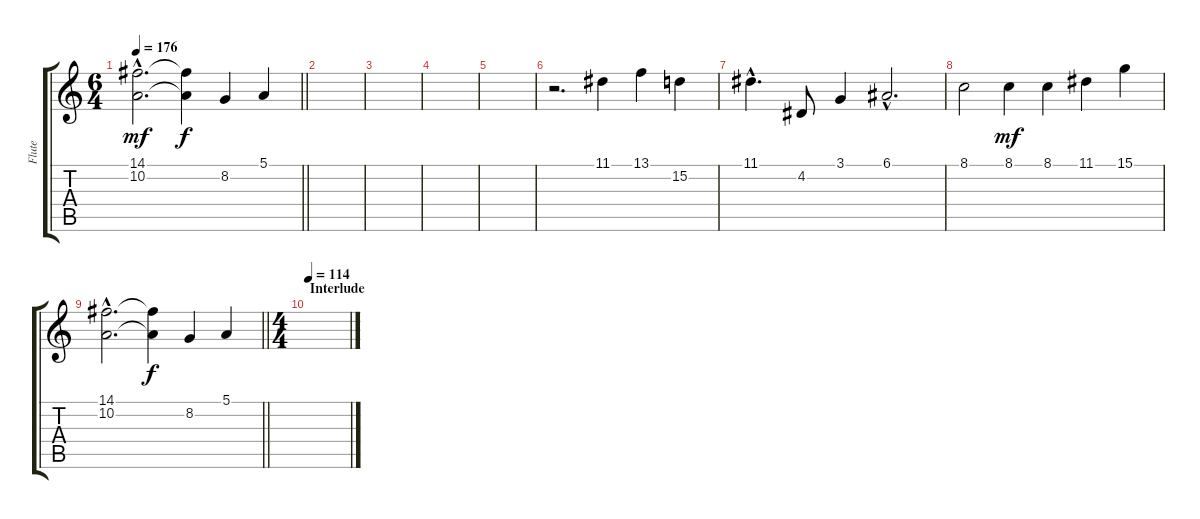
\track ("Flute" "Flute") {instrument flute}
\staff {score tabs}
\tuning (E4 B3 G3 D3 A2 E2) {hide}
\ts (6 4)
\tempo 176
\clef g2
\barLineRight lightlight
\ks c
(14.1{hac} 10.2{hac}).2{d dy mf} (14.1{t} 10.2{t}).4{dy f} 8.2.4 5.1.4 |
|
|
|
|
r.2{d volume 14 instrument flute} 11.1.4 13.1.4 15.2.4 |
11.1{hac}.4{d} 4.2.8 3.1.4 6.1{hac}.2{d} |
8.1.2 8.1.4{dy mf} 8.1.4 11.1.4 15.1.4 |
\barLineRight lightlight
(14.1{hac} 10.2{hac}).2{d} (14.1{t} 10.2{t}).4{dy f} 8.2.4 5.1.4 |
\ts (4 4)
\section ("" "Interlude")
\tempo 114
